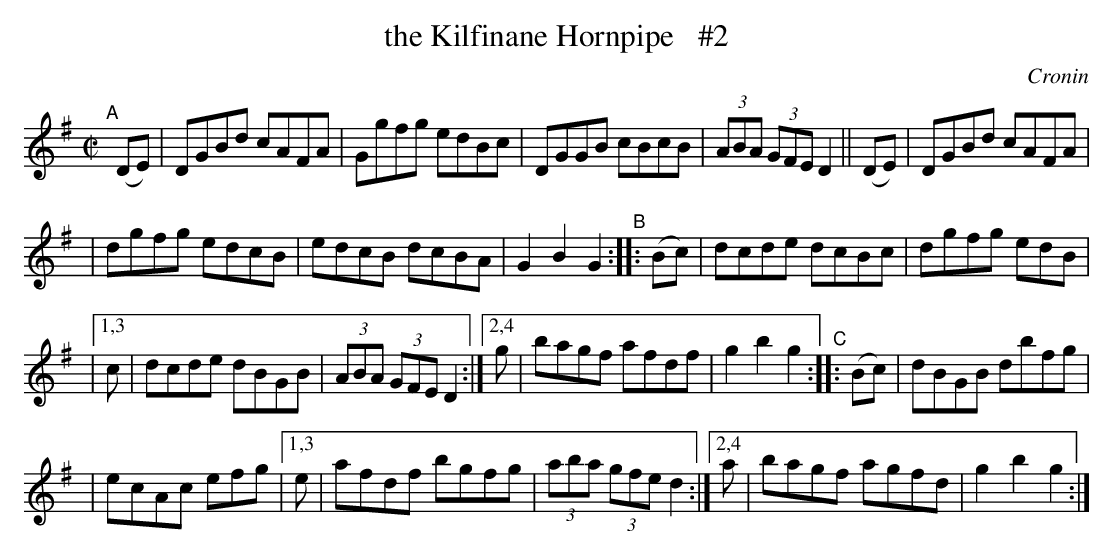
X:1
T: the Kilfinane Hornpipe   #2
O: Cronin
M: C|
L: 1/8
K: G
"^A"[|] (DE) \
| DGBd cAFA | Ggfg edBc | DGGB cBcB | (3ABA (3GFE D2 || (DE) | DGBd cAFA |
| dgfg edcB | edcB dcBA | G2B2 G2 "^B":: (Bc) | dcde dcBc | dgfg edB |
|[1,3 c | dcde dBGB | (3ABA (3GFE D2 :| [2,4 g | bagf afdf | g2b2 g2 "^C":: (Bc) | dBGB dbfg |
| ecAc efg |[1,3 e | afdf bgfg | (3aba (3gfe d2 :|[2,4 a | bagf agfd | g2b2 g2 :|
